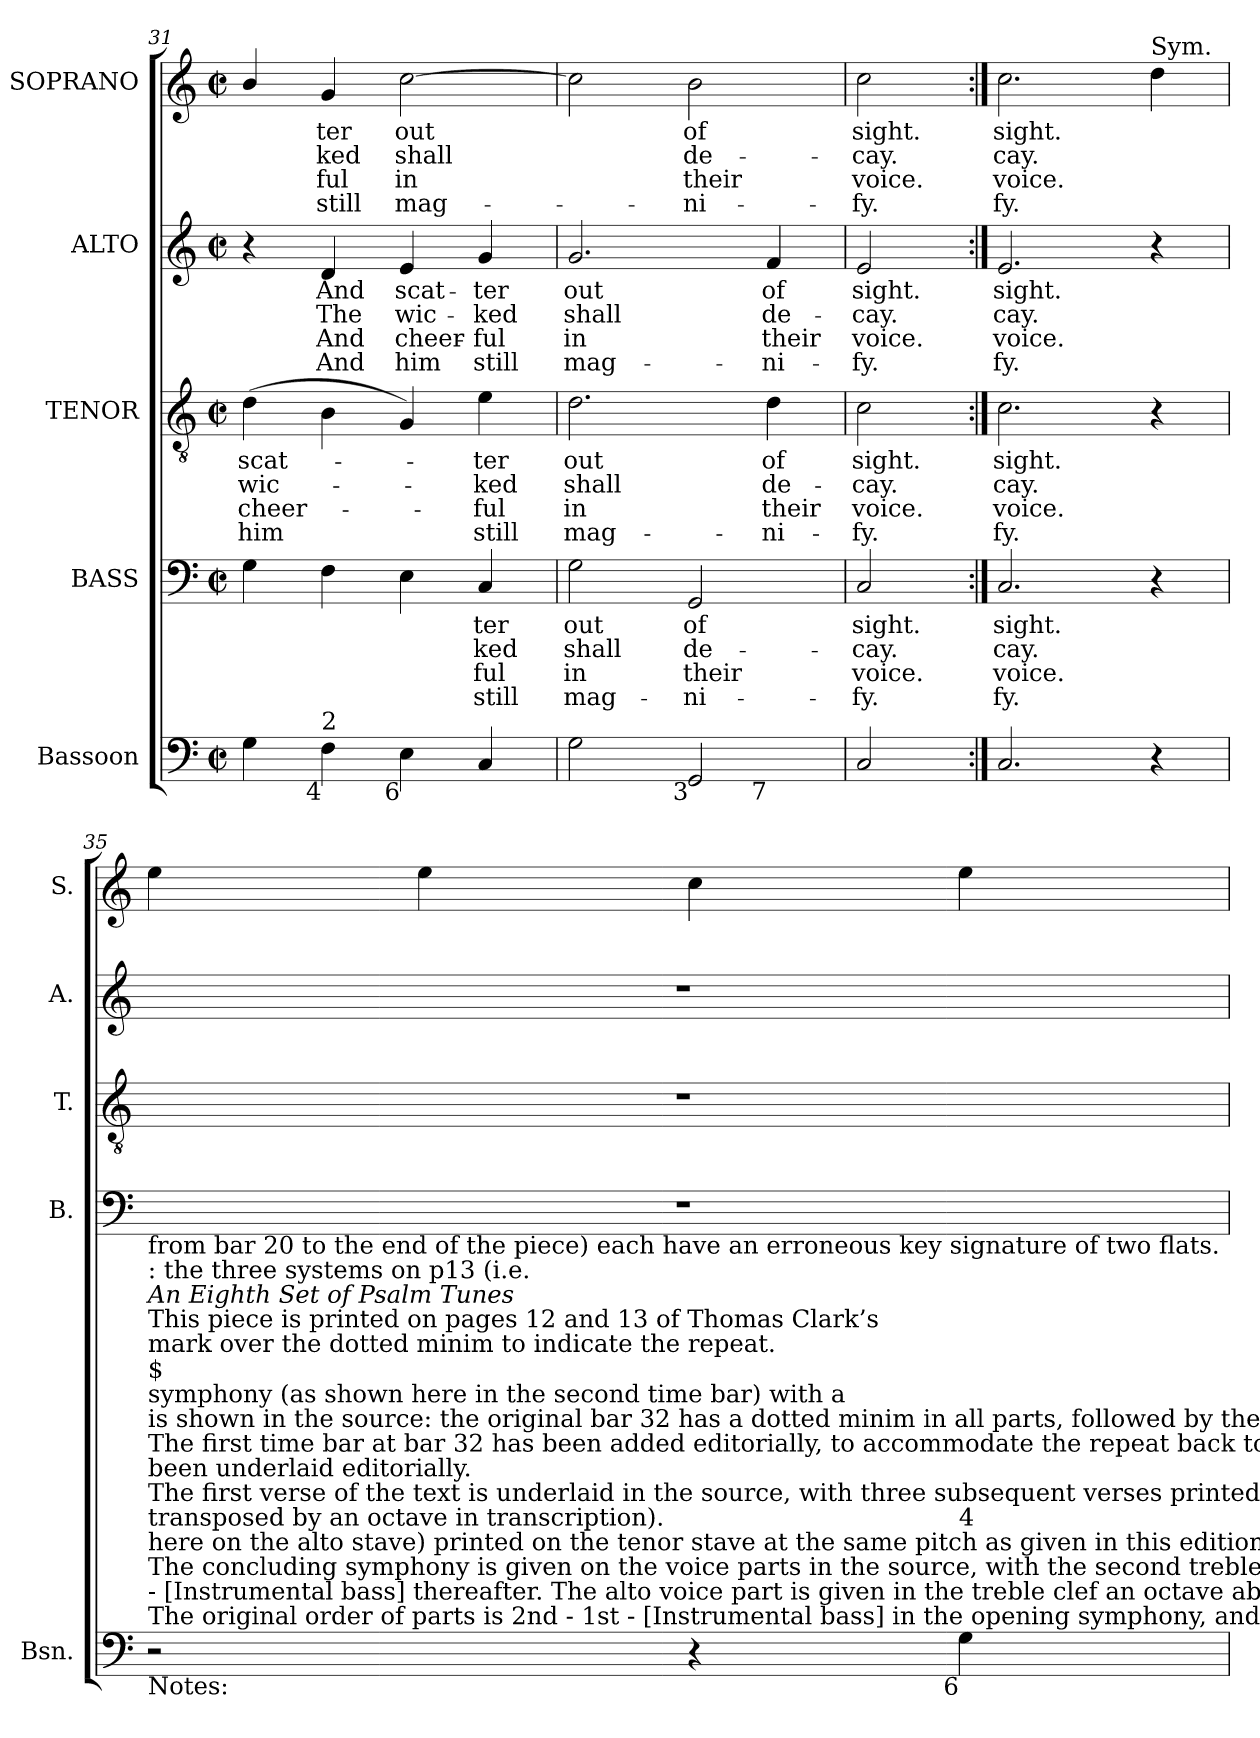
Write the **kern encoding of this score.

**kern	**kern	**text	**text	**text	**text	**kern	**text	**text	**text	**text	**kern	**text	**text	**text	**text	**kern	**text	**text	**text	**text
*part5	*part4	*part4	*part4	*part4	*part4	*part3	*part3	*part3	*part3	*part3	*part2	*part2	*part2	*part2	*part2	*part1	*part1	*part1	*part1	*part1
*staff5	*staff4	*staff4	*staff4	*staff4	*staff4	*staff3	*staff3	*staff3	*staff3	*staff3	*staff2	*staff2	*staff2	*staff2	*staff2	*staff1	*staff1	*staff1	*staff1	*staff1
*I"Bassoon	*I"BASS	*	*	*	*	*I"TENOR	*	*	*	*	*I"ALTO	*	*	*	*	*I"SOPRANO	*	*	*	*
*I'Bsn.	*I'B.	*	*	*	*	*I'T.	*	*	*	*	*I'A.	*	*	*	*	*I'S.	*	*	*	*
*clefF4	*clefF4	*	*	*	*	*clefGv2	*	*	*	*	*clefG2	*	*	*	*	*clefG2	*	*	*	*
*	*	*	*	*	*	*ITrd7c12	*	*	*	*	*	*	*	*	*	*	*	*	*	*
*k[]	*k[]	*	*	*	*	*k[]	*	*	*	*	*k[]	*	*	*	*	*k[]	*	*	*	*
*C:	*C:	*	*	*	*	*C:	*	*	*	*	*C:	*	*	*	*	*C:	*	*	*	*
*M2/2	*M2/2	*	*	*	*	*M2/2	*	*	*	*	*M2/2	*	*	*	*	*M2/2	*	*	*	*
*met(c|)	*met(c|)	*	*	*	*	*met(c|)	*	*	*	*	*met(c|)	*	*	*	*	*met(c|)	*	*	*	*
=31	=31	=31	=31	=31	=31	=31	=31	=31	=31	=31	=31	=31	=31	=31	=31	=31	=31	=31	=31	=31
!	!	!	!	!	!	!	!LO:LY:b:color=#000000	!LO:LY:b:color=#000000	!LO:LY:b:color=#000000	!LO:LY:b:color=#000000	!	!	!	!	!	!	!	!	!	!
4Gi\	4Gi\	.	.	.	.	(4Di\	scat-	wic-	cheer-	-him	4r	.	.	.	.	4bi/	.	.	.	.
!	!	!	!	!	!	!	!	!	!	!	!	!LO:LY:b:color=#000000	!LO:LY:b:color=#000000	!LO:LY:b:color=#000000	!LO:LY:b:color=#000000	!	!	!	!	!
!LO:TX:b:rj:t=4	!	!	!	!	!	!	!	!	!	!	!	!	!	!	!	!	!	!	!	!
!LO:TX:t=2	!	!	!	!	!	!	!	!	!	!	!	!	!	!	!	!	!	!	!	!
!	!	!	!	!	!	!	!	!	!	!	!	!	!	!	!	!	!LO:LY:b:color=#000000	!LO:LY:b:color=#000000	!LO:LY:b:color=#000000	!LO:LY:b:color=#000000
4Fi\	4Fi\	.	.	.	.	4BBi\	.	.	.	.	4di/	And	The	And	And	4gi/	-ter	-ked	ful	still
!	!	!	!	!	!	!	!	!	!	!	!	!LO:LY:b:color=#000000	!LO:LY:b:color=#000000	!LO:LY:b:color=#000000	!LO:LY:b:color=#000000	!	!	!	!	!
!LO:TX:b:rj:t=6	!	!	!	!	!	!	!	!	!	!	!	!	!	!	!	!	!	!	!	!
!	!	!	!	!	!	!	!	!	!	!	!	!	!	!	!	!	!LO:LY:b:color=#000000	!LO:LY:b:color=#000000	!LO:LY:b:color=#000000	!LO:LY:b:color=#000000
4Ei\	4Ei\	.	.	.	.	4GGi/)	.	.	.	.	4ei/	scat-	wic-	cheer-	-him	[2cci\	out	shall	in	mag-
!	!	!LO:LY:b:color=#000000	!LO:LY:b:color=#000000	!LO:LY:b:color=#000000	!LO:LY:b:color=#000000	!	!	!	!	!	!	!	!	!	!	!	!	!	!	!
!	!	!	!	!	!	!	!LO:LY:b:color=#000000	!LO:LY:b:color=#000000	!LO:LY:b:color=#000000	!LO:LY:b:color=#000000	!	!	!	!	!	!	!	!	!	!
!	!	!	!	!	!	!	!	!	!	!	!	!LO:LY:b:color=#000000	!LO:LY:b:color=#000000	!LO:LY:b:color=#000000	!LO:LY:b:color=#000000	!	!	!	!	!
4Ci/	4Ci/	-ter	-ked	ful	still	4Ei\	-ter	-ked	ful	still	4gi/	-ter	-ked	ful	still	.	.	.	.	.
=32	=32	=32	=32	=32	=32	=32	=32	=32	=32	=32	=32	=32	=32	=32	=32	=32	=32	=32	=32	=32
!	!	!LO:LY:b:color=#000000	!LO:LY:b:color=#000000	!LO:LY:b:color=#000000	!LO:LY:b:color=#000000	!	!	!	!	!	!	!	!	!	!	!	!	!	!	!
!	!	!	!	!	!	!	!LO:LY:b:color=#000000	!LO:LY:b:color=#000000	!LO:LY:b:color=#000000	!LO:LY:b:color=#000000	!	!	!	!	!	!	!	!	!	!
!LO:TX:b:rj:t=4	!	!	!	!	!	!	!	!	!	!	!	!	!	!	!	!	!	!	!	!
!	!	!	!	!	!	!	!	!	!	!	!	!LO:LY:b:color=#000000	!LO:LY:b:color=#000000	!LO:LY:b:color=#000000	!LO:LY:b:color=#000000	!	!	!	!	!
*^	*	*	*	*	*	*	*	*	*	*	*	*	*	*	*	*	*	*	*	*
2Gi\	2.ryy	2Gi\	out	shall	in	mag-	2.Di\	out	shall	in	mag-	2.gi/	out	shall	in	mag-	2cci\]	.	.	.	.
!	!	!	!LO:LY:b:color=#000000	!LO:LY:b:color=#000000	!LO:LY:b:color=#000000	!LO:LY:b:color=#000000	!	!	!	!	!	!	!	!	!	!	!	!	!	!	!
!LO:TX:b:rj:t=3	!	!	!	!	!	!	!	!	!	!	!	!	!	!	!	!	!	!	!	!	!
!	!	!	!	!	!	!	!	!	!	!	!	!	!	!	!	!	!	!LO:LY:b:color=#000000	!LO:LY:b:color=#000000	!LO:LY:b:color=#000000	!LO:LY:b:color=#000000
2GGi/	.	2GGi/	of	de-	-their	ni-	.	.	.	.	.	.	.	.	.	.	2bi\	of	de-	-their	ni-
!	!	!	!	!	!	!	!	!LO:LY:b:color=#000000	!LO:LY:b:color=#000000	!LO:LY:b:color=#000000	!LO:LY:b:color=#000000	!	!	!	!	!	!	!	!	!	!
!	!LO:TX:b:rj:t=7	!	!	!	!	!	!	!	!	!	!	!	!	!	!	!	!	!	!	!	!
!	!	!	!	!	!	!	!	!	!	!	!	!	!LO:LY:b:color=#000000	!LO:LY:b:color=#000000	!LO:LY:b:color=#000000	!LO:LY:b:color=#000000	!	!	!	!	!
.	4ryy	.	.	.	.	.	4Di\	of	de-	-their	ni-	4fi/	of	de-	-their	ni-	.	.	.	.	.
*v	*v	*	*	*	*	*	*	*	*	*	*	*	*	*	*	*	*	*	*	*	*
=33	=33	=33	=33	=33	=33	=33	=33	=33	=33	=33	=33	=33	=33	=33	=33	=33	=33	=33	=33	=33
*^	*	*	*	*	*	*	*	*	*	*	*	*	*	*	*	*	*	*	*	*
!	!	!	!LO:LY:b:color=#000000	!LO:LY:b:color=#000000	!LO:LY:b:color=#000000	!LO:LY:b:color=#000000	!	!	!	!	!	!	!	!	!	!	!	!	!	!	!
*v	*v	*	*	*	*	*	*	*	*	*	*	*	*	*	*	*	*	*	*	*	*
*^	*	*	*	*	*	*	*	*	*	*	*	*	*	*	*	*	*	*	*	*
!	!	!	!	!	!	!	!	!LO:LY:b:color=#000000	!LO:LY:b:color=#000000	!LO:LY:b:color=#000000	!LO:LY:b:color=#000000	!	!	!	!	!	!	!	!	!	!
*v	*v	*	*	*	*	*	*	*	*	*	*	*	*	*	*	*	*	*	*	*	*
*^	*	*	*	*	*	*	*	*	*	*	*	*	*	*	*	*	*	*	*	*
!	!	!	!	!	!	!	!	!	!	!	!	!	!LO:LY:b:color=#000000	!LO:LY:b:color=#000000	!LO:LY:b:color=#000000	!LO:LY:b:color=#000000	!	!	!	!	!
*v	*v	*	*	*	*	*	*	*	*	*	*	*	*	*	*	*	*	*	*	*	*
*^	*	*	*	*	*	*	*	*	*	*	*	*	*	*	*	*	*	*	*	*
!	!	!	!	!	!	!	!	!	!	!	!	!	!	!	!	!	!	!LO:LY:b:color=#000000	!LO:LY:b:color=#000000	!LO:LY:b:color=#000000	!LO:LY:b:color=#000000
*v	*v	*	*	*	*	*	*	*	*	*	*	*	*	*	*	*	*	*	*	*	*
2Ci/	2Ci/	sight.	-cay.	-voice.	fy.	2Ci\	sight.	-cay.	-voice.	fy.	2ei/	sight.	-cay.	-voice.	fy.	2cci\	sight.	-cay.	-voice.	fy.
=34:|!	=34:|!	=34:|!	=34:|!	=34:|!	=34:|!	=34:|!	=34:|!	=34:|!	=34:|!	=34:|!	=34:|!	=34:|!	=34:|!	=34:|!	=34:|!	=34:|!	=34:|!	=34:|!	=34:|!	=34:|!
!	!	!LO:LY:b:color=#000000	!LO:LY:b:color=#000000	!LO:LY:b:color=#000000	!LO:LY:b:color=#000000	!	!	!	!	!	!	!	!	!	!	!	!	!	!	!
!	!	!	!	!	!	!	!LO:LY:b:color=#000000	!LO:LY:b:color=#000000	!LO:LY:b:color=#000000	!LO:LY:b:color=#000000	!	!	!	!	!	!	!	!	!	!
!	!	!	!	!	!	!	!	!	!	!	!	!LO:LY:b:color=#000000	!LO:LY:b:color=#000000	!LO:LY:b:color=#000000	!LO:LY:b:color=#000000	!	!	!	!	!
!	!	!	!	!	!	!	!	!	!	!	!	!	!	!	!	!	!LO:LY:b:color=#000000	!LO:LY:b:color=#000000	!LO:LY:b:color=#000000	!LO:LY:b:color=#000000
2.Ci/	2.Ci/	sight.	- cay.	voice.	- fy.	2.Ci\	sight.	- cay.	voice.	- fy.	2.ei/	sight.	- cay.	voice.	- fy.	2.cci\	sight.	- cay.	voice.	- fy.
!	!	!	!	!	!	!	!	!	!	!	!	!	!	!	!	!LO:TX:a:t=Sym.	!	!	!	!
4r	4r	.	.	.	.	4r	.	.	.	.	4r	.	.	.	.	4ddi\	.	.	.	.
!!LO:LB:g=z
=35	=35	=35	=35	=35	=35	=35	=35	=35	=35	=35	=35	=35	=35	=35	=35	=35	=35	=35	=35	=35
!LO:TX:b:t=Notes&colon;	!	!	!	!	!	!	!	!	!	!	!	!	!	!	!	!	!	!	!	!
!LO:TX:t=The original order of parts is 2nd - 1st - [Instrumental bass] in the opening symphony, and Tenor - [Alto] - Treble - [Bass]	!	!	!	!	!	!	!	!	!	!	!	!	!	!	!	!	!	!	!	!
!LO:TX:t=- [Instrumental bass] thereafter. The alto voice part is given in the treble clef an octave above sounding pitch in the source.	!	!	!	!	!	!	!	!	!	!	!	!	!	!	!	!	!	!	!	!
!LO:TX:t=The concluding symphony is given on the voice parts in the source, with the second treble-range instrumental part (given	!	!	!	!	!	!	!	!	!	!	!	!	!	!	!	!	!	!	!	!
!LO:TX:t=here on the alto stave) printed on the tenor stave at the same pitch as given in this edition (i.e. this has not been	!	!	!	!	!	!	!	!	!	!	!	!	!	!	!	!	!	!	!	!
!LO:TX:t=transposed by an octave in transcription).	!	!	!	!	!	!	!	!	!	!	!	!	!	!	!	!	!	!	!	!
!LO:TX:t=The first verse of the text is underlaid in the source, with three subsequent verses printed after the music&colon; these have here	!	!	!	!	!	!	!	!	!	!	!	!	!	!	!	!	!	!	!	!
!LO:TX:t=been underlaid editorially.	!	!	!	!	!	!	!	!	!	!	!	!	!	!	!	!	!	!	!	!
!LO:TX:t=The first time bar at bar 32 has been added editorially, to accommodate the repeat back to halfway through bar 21 which	!	!	!	!	!	!	!	!	!	!	!	!	!	!	!	!	!	!	!	!
!LO:TX:t=is shown in the source&colon; the original bar 32 has a dotted minim in all parts, followed by the first note of the concluding	!	!	!	!	!	!	!	!	!	!	!	!	!	!	!	!	!	!	!	!
!LO:TX:t=symphony (as shown here in the second time bar) with a	!	!	!	!	!	!	!	!	!	!	!	!	!	!	!	!	!	!	!	!
!LO:TX:t=$	!	!	!	!	!	!	!	!	!	!	!	!	!	!	!	!	!	!	!	!
!LO:TX:t=mark over the dotted minim to indicate the repeat.	!	!	!	!	!	!	!	!	!	!	!	!	!	!	!	!	!	!	!	!
!LO:TX:t=This piece is printed on pages 12 and 13 of Thomas Clark’s	!	!	!	!	!	!	!	!	!	!	!	!	!	!	!	!	!	!	!	!
!LO:TX:i:t=An Eighth Set of Psalm Tunes	!	!	!	!	!	!	!	!	!	!	!	!	!	!	!	!	!	!	!	!
!LO:TX:t=&colon; the three systems on p13 (i.e.	!	!	!	!	!	!	!	!	!	!	!	!	!	!	!	!	!	!	!	!
!LO:TX:t=from bar 20 to the end of the piece) each have an erroneous key signature of two flats.	!	!	!	!	!	!	!	!	!	!	!	!	!	!	!	!	!	!	!	!
2r	1r	.	.	.	.	1r	.	.	.	.	1r	.	.	.	.	4eei\	.	.	.	.
.	.	.	.	.	.	.	.	.	.	.	.	.	.	.	.	4eei\	.	.	.	.
4r	.	.	.	.	.	.	.	.	.	.	.	.	.	.	.	4cci\	.	.	.	.
!LO:TX:b:rj:t=6	!	!	!	!	!	!	!	!	!	!	!	!	!	!	!	!	!	!	!	!
!LO:TX:t=4	!	!	!	!	!	!	!	!	!	!	!	!	!	!	!	!	!	!	!	!
4Gi\	.	.	.	.	.	.	.	.	.	.	.	.	.	.	.	4eei\	.	.	.	.
=	=	=	=	=	=	=	=	=	=	=	=	=	=	=	=	=	=	=	=	=
*-	*-	*-	*-	*-	*-	*-	*-	*-	*-	*-	*-	*-	*-	*-	*-	*-	*-	*-	*-	*-
